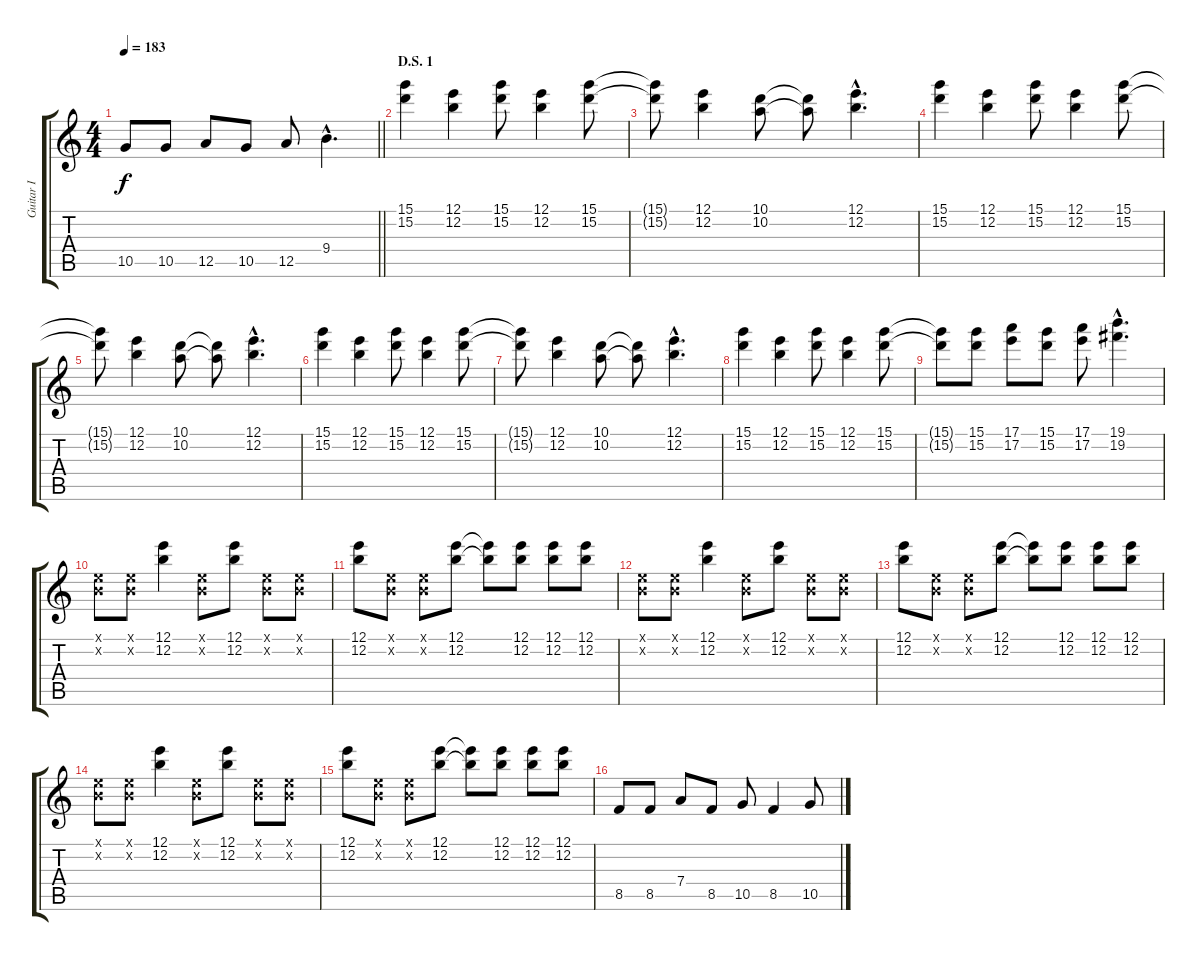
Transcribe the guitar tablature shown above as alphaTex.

\track ("Guitar I" "Guitar I") {instrument distortionguitar}
\staff {score tabs}
\tuning (E4 B3 G3 D3 A2 E2) {hide}
\ts (4 4)
\tempo 183
\clef g2
\barLineRight lightlight
\ks c
10.5{t}.8{dy f} 10.5.8 12.5.8 10.5.8 12.5.8 9.4{hac}.4{d} |
\section ("" "D.S. 1")
(15.1 15.2).4 (12.1 12.2).4 (15.1 15.2).8 (12.1 12.2).4 (15.1 15.2).8 |
(15.1{t} 15.2{t}).8 (12.1 12.2).4 (10.1 10.2).8 (10.1{t} 10.2{t}).8 (12.1{hac} 12.2{hac}).4{d} |
(15.1 15.2).4 (12.1 12.2).4 (15.1 15.2).8 (12.1 12.2).4 (15.1 15.2).8 |
(15.1{t} 15.2{t}).8 (12.1 12.2).4 (10.1 10.2).8 (10.1{t} 10.2{t}).8 (12.1{hac} 12.2{hac}).4{d} |
(15.1 15.2).4 (12.1 12.2).4 (15.1 15.2).8 (12.1 12.2).4 (15.1 15.2).8 |
(15.1{t} 15.2{t}).8 (12.1 12.2).4 (10.1 10.2).8 (10.1{t} 10.2{t}).8 (12.1{hac} 12.2{hac}).4{d} |
(15.1 15.2).4 (12.1 12.2).4 (15.1 15.2).8 (12.1 12.2).4 (15.1 15.2).8 |
(15.1{t} 15.2{t}).8 (15.1 15.2).8 (17.1 17.2).8 (15.1 15.2).8 (17.1 17.2).8 (19.1{hac} 19.2{hac}).4{d} |
(0.1{x} 0.2{x}).8 (0.1{x} 0.2{x}).8 (12.1 12.2).4 (0.1{x} 0.2{x}).8 (12.1 12.2).8 (0.1{x} 0.2{x}).8 (0.1{x} 0.2{x}).8 |
(12.1 12.2).8 (0.1{x} 0.2{x}).8 (0.1{x} 0.2{x}).8 (12.1 12.2).8 (12.1{t} 12.2{t}).8 (12.1 12.2).8 (12.1 12.2).8 (12.1 12.2).8 |
(0.1{x} 0.2{x}).8 (0.1{x} 0.2{x}).8 (12.1 12.2).4 (0.1{x} 0.2{x}).8 (12.1 12.2).8 (0.1{x} 0.2{x}).8 (0.1{x} 0.2{x}).8 |
(12.1 12.2).8 (0.1{x} 0.2{x}).8 (0.1{x} 0.2{x}).8 (12.1 12.2).8 (12.1{t} 12.2{t}).8 (12.1 12.2).8 (12.1 12.2).8 (12.1 12.2).8 |
(0.1{x} 0.2{x}).8 (0.1{x} 0.2{x}).8 (12.1 12.2).4 (0.1{x} 0.2{x}).8 (12.1 12.2).8 (0.1{x} 0.2{x}).8 (0.1{x} 0.2{x}).8 |
(12.1 12.2).8 (0.1{x} 0.2{x}).8 (0.1{x} 0.2{x}).8 (12.1 12.2).8 (12.1{t} 12.2{t}).8 (12.1 12.2).8 (12.1 12.2).8 (12.1 12.2).8 |
8.5.8 8.5.8 7.4.8 8.5.8 10.5.8 8.5.4 10.5.8
